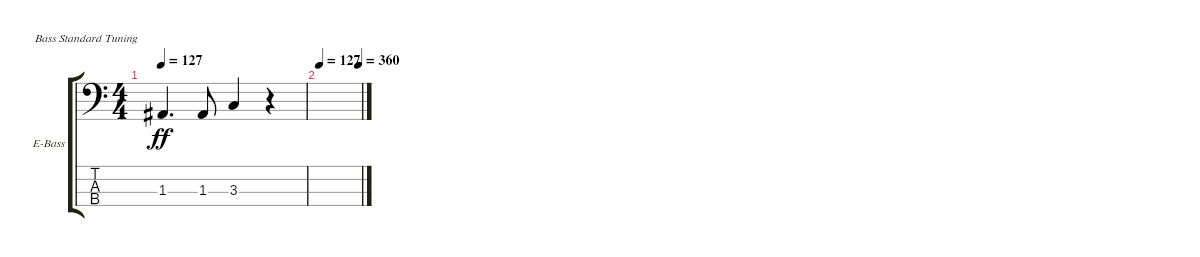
\defaultSystemsLayout 4
\bracketExtendMode groupsimilarinstruments
\firstSystemTrackNameOrientation horizontal
\otherSystemsTrackNameOrientation horizontal
\track ("Бас" "E-Bass") {instrument electricbassfinger}
\staff {score tabs}
\tuning (G2 D2 A1 E1)
\ts (4 4)
\tempo 127
\clef f4
\ks c
1.3.4{d dy ff} 1.3.8 3.3.4 r.4 |
\tempo 127
\tempo (360 0.94375)
